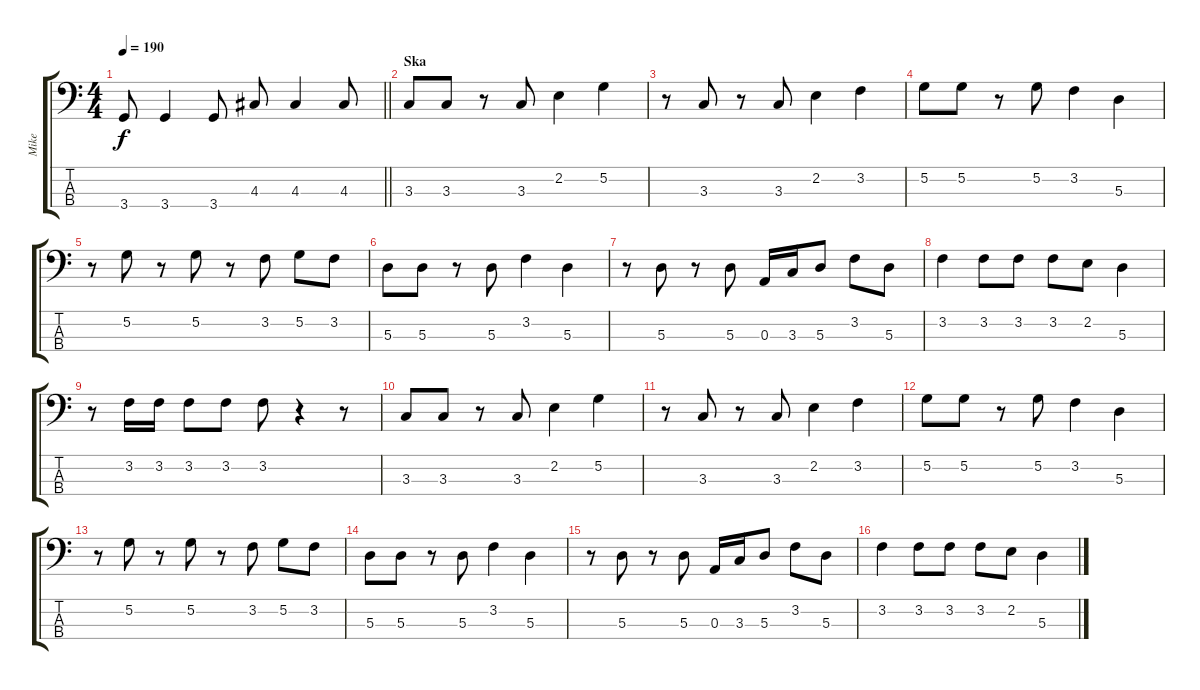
\track ("Mike" "Mike") {instrument electricbasspick}
\staff {score tabs}
\tuning (G2 D2 A1 E1) {hide}
\ts (4 4)
\tempo 190
\clef f4
\barLineRight lightlight
\ks c
3.4.8{dy f} 3.4.4 3.4.8 4.3.8 4.3.4 4.3.8 |
\section ("" "Ska")
3.3.8 3.3.8 r.8 3.3.8 2.2.4 5.2.4 |
r.8 3.3.8 r.8 3.3.8 2.2.4 3.2.4 |
5.2.8 5.2.8 r.8 5.2.8 3.2.4 5.3.4 |
r.8 5.2.8 r.8 5.2.8 r.8 3.2.8 5.2.8 3.2.8 |
5.3.8 5.3.8 r.8 5.3.8 3.2.4 5.3.4 |
r.8 5.3.8 r.8 5.3.8 0.3.16 3.3.16 5.3.8 3.2.8 5.3.8 |
3.2.4 3.2.8 3.2.8 3.2.8 2.2.8 5.3.4 |
r.8 3.2.16 3.2.16 3.2.8 3.2.8 3.2.8 r.4 r.8 |
3.3.8 3.3.8 r.8 3.3.8 2.2.4 5.2.4 |
r.8 3.3.8 r.8 3.3.8 2.2.4 3.2.4 |
5.2.8 5.2.8 r.8 5.2.8 3.2.4 5.3.4 |
r.8 5.2.8 r.8 5.2.8 r.8 3.2.8 5.2.8 3.2.8 |
5.3.8 5.3.8 r.8 5.3.8 3.2.4 5.3.4 |
r.8 5.3.8 r.8 5.3.8 0.3.16 3.3.16 5.3.8 3.2.8 5.3.8 |
3.2.4 3.2.8 3.2.8 3.2.8 2.2.8 5.3.4
